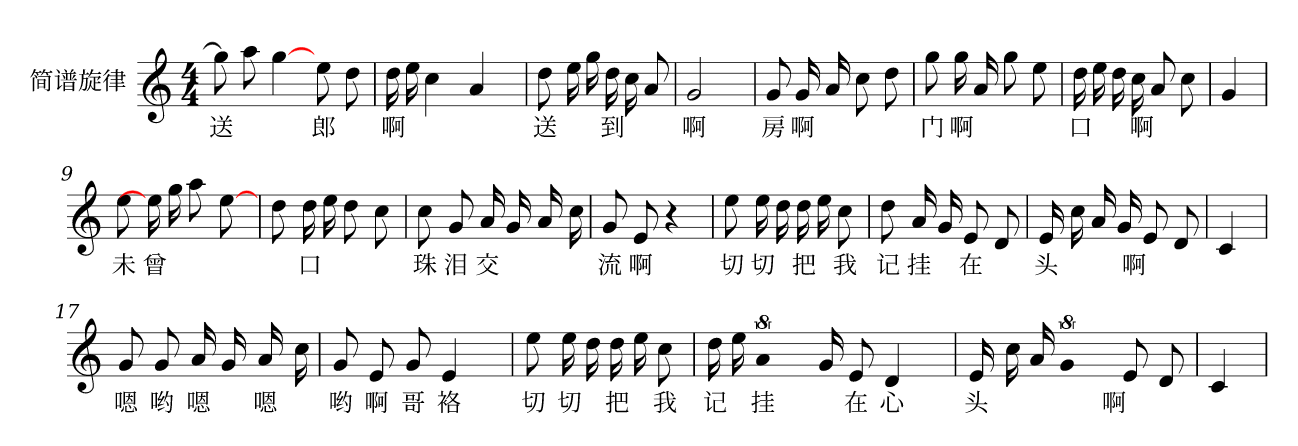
**kern	**text
*part1	*part1
*staff1	*staff1
*I"简谱旋律	*
*k[]	*
*M4/4	*
=1	=1
8gg]	送
8aa	.
[4gg	.
8ee	郎
8dd	.
=2	=2
16dd	啊
16ee	.
4cc	.
!LO:N:vis=4	!
4.a	.
=3	=3
8dd	送
16ee	.
16gg	.
16dd	到
16cc	.
8a	.
=4	=4
2g	啊
=5	=5
8g	房
16g	啊
16a	.
8cc	.
8dd	.
=6	=6
8gg	门
16gg	啊
16a	.
8gg	.
8ee	.
=7	=7
16dd	口
16ee	.
16dd	.
16cc	.
8a	啊
8cc	.
=8	=8
4g	.
=9	=9
8ee	未
16ee]	曾
16gg	.
8aa	.
!LO:N:vis=8	!
[8.ee	.
=10	=10
8dd	.
16dd	口
16ee	.
8dd	.
8cc	.
=11	=11
8cc	珠
8g	泪
16a	交
16g	.
16a	.
16cc	.
=12	=12
8g	流
8e	啊
4r	.
=13	=13
8ee	切
16ee	切
16dd	.
16dd	把
16ee	.
8cc	我
=14	=14
8dd	记
16a	挂
16g	.
8e	在
8d	.
=15	=15
16e	头
16cc	.
16a	.
16g	.
8e	啊
8d	.
=16	=16
4c	.
=17	=17
8g	嗯
8g	哟
16a	嗯
16g	.
16a	嗯
16cc	.
=18	=18
8g	哟
8e	啊
8g	哥
!LO:N:vis=4	!
4.e	袼
=19	=19
8ee	切
16ee	切
16dd	.
16dd	把
16ee	.
8cc	我
=20	=20
16dd	记
16ee	.
!LO:N:vis=4	!
16%5a	挂
16g	.
8e	在
!LO:N:vis=4	!
4.d	心
=21	=21
16e	头
16cc	.
16a	.
!LO:N:vis=4	!
16%5g	.
8e	啊
8d	.
=22	=22
4c	.
=	=
*-	*-
